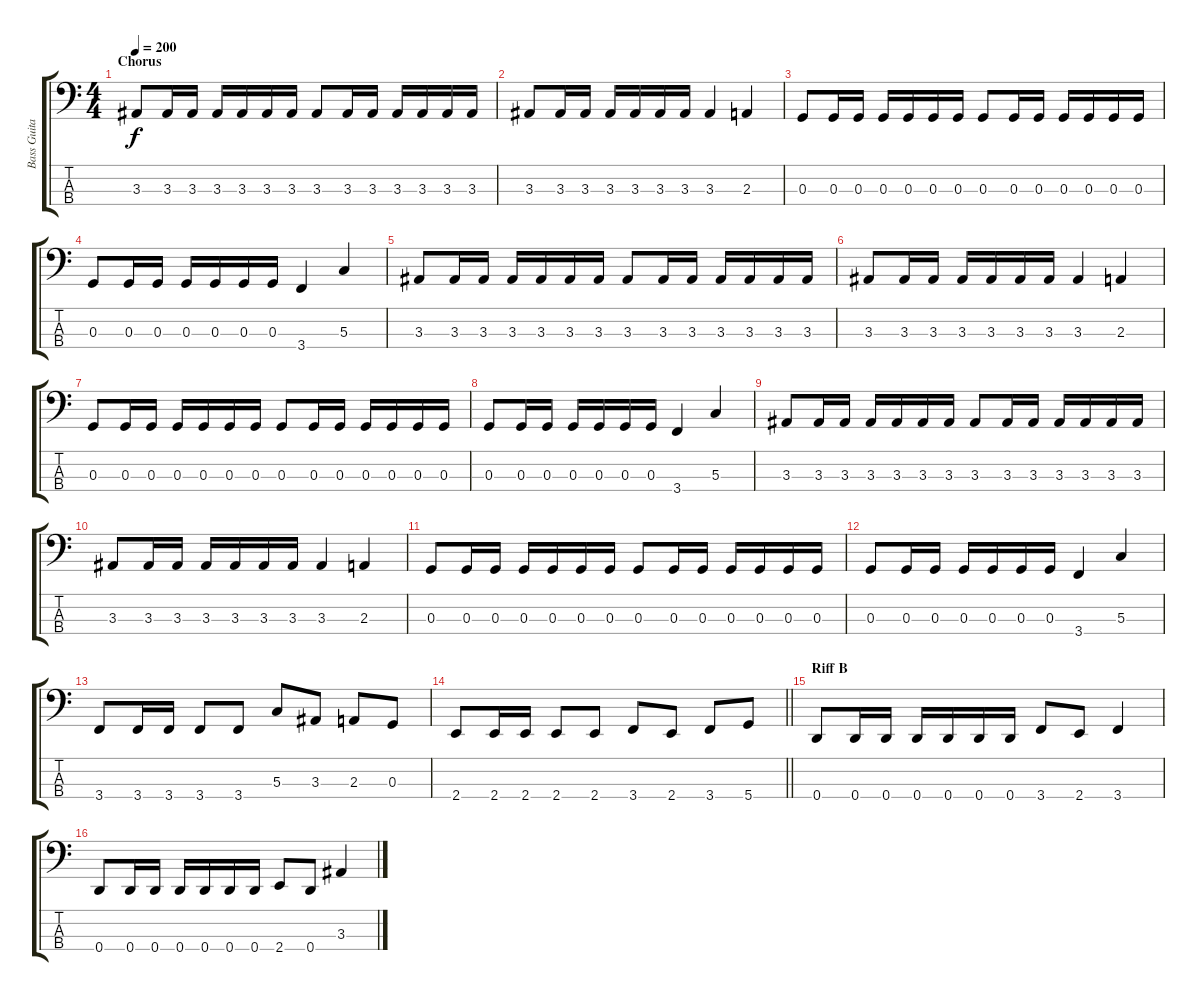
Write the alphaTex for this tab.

\track ("Bass Guitar (Speesy)" "Bass Guita") {instrument electricbassfinger}
\staff {score tabs}
\tuning (F2 C2 G1 D1) {hide}
\ts (4 4)
\section ("" "Chorus")
\tempo 200
\clef f4
\ks c
3.3.8{dy f} 3.3.16 3.3.16 3.3.16 3.3.16 3.3.16 3.3.16 3.3.8 3.3.16 3.3.16 3.3.16 3.3.16 3.3.16 3.3.16 |
3.3.8 3.3.16 3.3.16 3.3.16 3.3.16 3.3.16 3.3.16 3.3.4 2.3.4 |
0.3.8 0.3.16 0.3.16 0.3.16 0.3.16 0.3.16 0.3.16 0.3.8 0.3.16 0.3.16 0.3.16 0.3.16 0.3.16 0.3.16 |
0.3.8 0.3.16 0.3.16 0.3.16 0.3.16 0.3.16 0.3.16 3.4.4 5.3.4 |
3.3.8 3.3.16 3.3.16 3.3.16 3.3.16 3.3.16 3.3.16 3.3.8 3.3.16 3.3.16 3.3.16 3.3.16 3.3.16 3.3.16 |
3.3.8 3.3.16 3.3.16 3.3.16 3.3.16 3.3.16 3.3.16 3.3.4 2.3.4 |
0.3.8 0.3.16 0.3.16 0.3.16 0.3.16 0.3.16 0.3.16 0.3.8 0.3.16 0.3.16 0.3.16 0.3.16 0.3.16 0.3.16 |
0.3.8 0.3.16 0.3.16 0.3.16 0.3.16 0.3.16 0.3.16 3.4.4 5.3.4 |
3.3.8 3.3.16 3.3.16 3.3.16 3.3.16 3.3.16 3.3.16 3.3.8 3.3.16 3.3.16 3.3.16 3.3.16 3.3.16 3.3.16 |
3.3.8 3.3.16 3.3.16 3.3.16 3.3.16 3.3.16 3.3.16 3.3.4 2.3.4 |
0.3.8 0.3.16 0.3.16 0.3.16 0.3.16 0.3.16 0.3.16 0.3.8 0.3.16 0.3.16 0.3.16 0.3.16 0.3.16 0.3.16 |
0.3.8 0.3.16 0.3.16 0.3.16 0.3.16 0.3.16 0.3.16 3.4.4 5.3.4 |
3.4.8 3.4.16 3.4.16 3.4.8 3.4.8 5.3.8 3.3.8 2.3.8 0.3.8 |
\barLineRight lightlight
2.4.8 2.4.16 2.4.16 2.4.8 2.4.8 3.4.8 2.4.8 3.4.8 5.4.8 |
\section ("" "Riff B")
0.4.8 0.4.16 0.4.16 0.4.16 0.4.16 0.4.16 0.4.16 3.4.8 2.4.8 3.4.4 |
0.4.8 0.4.16 0.4.16 0.4.16 0.4.16 0.4.16 0.4.16 2.4.8 0.4.8 3.3.4
